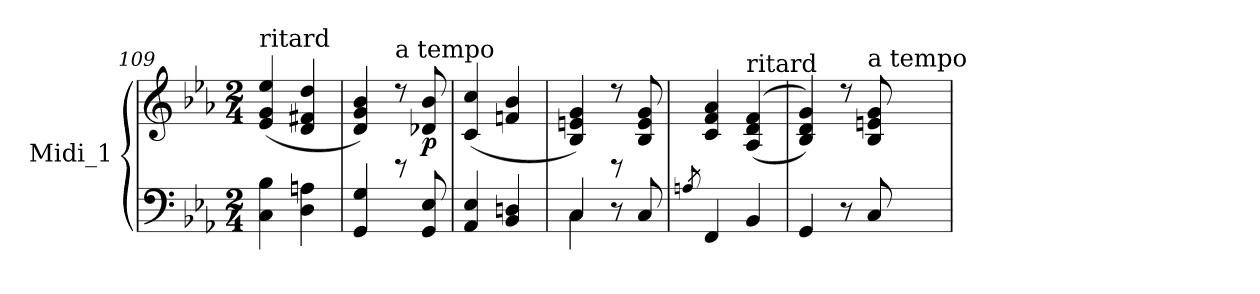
**kern	**kern	**dynam
*part1	*part1	*part1
*staff2	*staff1	*staff1/2
*I"Midi_1	*	*
*clefF4	*clefG2	*
*k[b-e-a-]	*k[b-e-a-]	*
*E-:	*E-:	*
*M2/4	*M2/4	*
=109	=109	=109
*^	*	*
!	!	!LO:TX:a:t=ritard	!
4C\ 4B-\	2ryy	(4e-/ 4g/ 4ee-/	.
4D\ 4An\	.	4d/ 4f#X/ 4dd/	.
=110	=110	=110	=110
*	*	*^	*
4GG/ 4G/	2ryy	4d/ 4g/ 4b-/)	4ryy	.
!	!	!LO:TX:a:t=a tempo	!	!
8ryy	.	8r	8rD	.
!	!	!	!	!LO:DY:b
8GG/ 8E-/	.	8d-X/ 8b-/	8ryy	p
*	*	*v	*v	*
=111	=111	=111	=111
4AA-i/ 4E-/	2ryy	(4c/ 4cc/	.
4BB-/ 4Dni/	.	4fni/ 4b-/	.
=112	=112	=112	=112
*	*	*^	*
4C/	4C\	4B-/ 4en/ 4g/)	4ryy	.
8ryy	8r	8r	8rD	.
8C/	8ryy	8B-/ 8e/ 8g/	8ryy	.
*v	*v	*	*	*
!!LO:LB:g=z	!!
=113	=113	=113	=113
8qAn/	.	.	.
*^	*	*	*
*	*^	*	*	*
4FF/	2ryy	2ryy	4c/ 4f/ 4a-/	2ryy	.
!	!	!	!LO:TX:a:t=ritard	!	!
4BB-/	.	.	((>4A-/ 4d/ 4f/	.	.
=114	=114	=114	=114	=114	=114
4GG/	2ryy	2ryy	4B-/ 4d/ 4g/))	2ryy	.
8r	.	.	8r	.	.
!	!	!	!LO:TX:a:t=a tempo	!	!
8C/	.	.	8B-/ 8en/ 8g/	.	.
*v	*v	*v	*	*	*
*	*v	*v	*
=	=	=
*-	*-	*-
